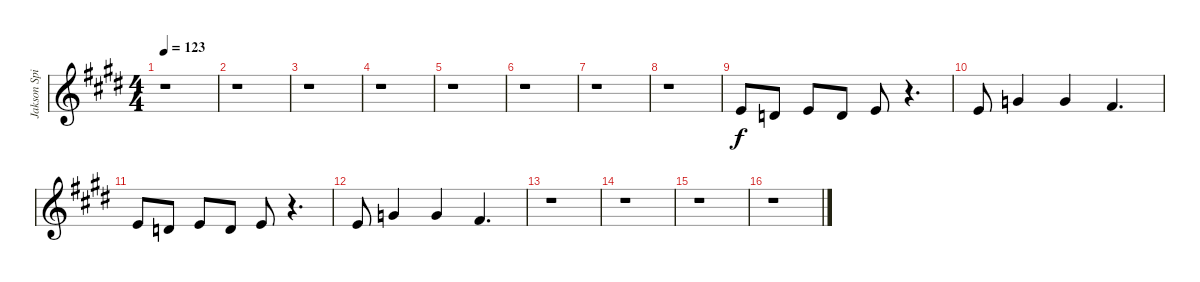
\track ("Jakson Spires Vocals" "Jakson Spi") {instrument reedorgan}
\staff {score}
\tuning (E4 B3 G3 D3 A2 E2) {hide}
\ts (4 4)
\tempo 123
\clef g2
\ks e
r.1{dy f} |
r.1 |
r.1 |
r.1 |
r.1 |
r.1 |
r.1 |
r.1 |
9.3.8 7.3.8 9.3.8 7.3.8 9.3.8 r.4{d} |
9.3.8 8.2.4 8.2.4 7.2.4{d} |
9.3.8 7.3.8 9.3.8 7.3.8 9.3.8 r.4{d} |
9.3.8 8.2.4 8.2.4 7.2.4{d} |
r.1 |
r.1 |
r.1 |
r.1
